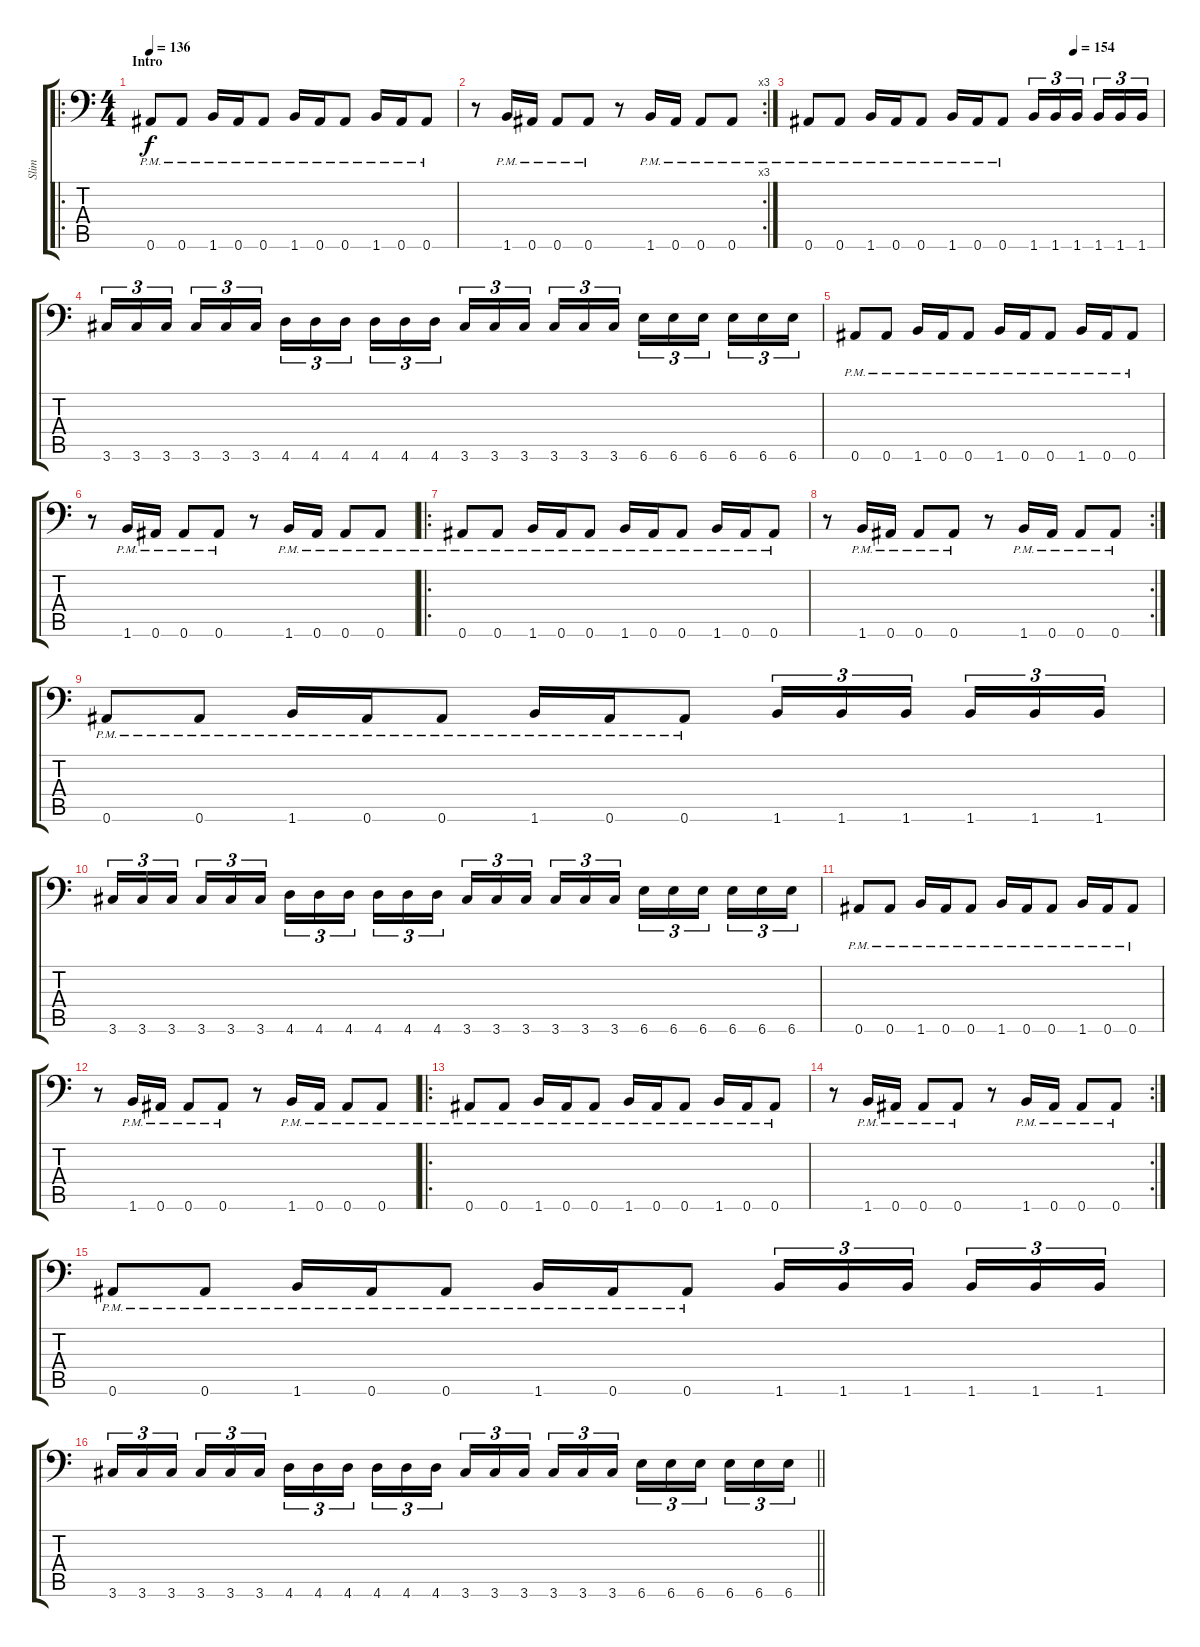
\track ("Slim" "Slim") {instrument distortionguitar}
\staff {score tabs}
\tuning (C4 G3 Eb3 Bb2 F2 Bb1) {hide}
\ro
\ts (4 4)
\section ("" "Intro")
\tempo 136
\clef f4
\ks c
0.6{pm}.8{dy f volume 6 instrument overdrivenguitar} 0.6{pm}.8 1.6{pm}.16 0.6{pm}.16 0.6{pm}.8 1.6{pm}.16 0.6{pm}.16 0.6{pm}.8 1.6{pm}.16 0.6{pm}.16 0.6{pm}.8 |
\rc 3
r.8 1.6{pm}.16 0.6{pm}.16 0.6{pm}.8 0.6{pm}.8 r.8 1.6{pm}.16 0.6{pm}.16 0.6{pm}.8 0.6{pm}.8 |
\tempo (154 0.75)
0.6{pm}.8 0.6{pm}.8 1.6{pm}.16 0.6{pm}.16 0.6{pm}.8 1.6{pm}.16 0.6{pm}.16 0.6{pm}.8 1.6.16{tu (3 2) volume 13 instrument distortionguitar} 1.6.16{tu (3 2)} 1.6.16{tu (3 2) beam splitsecondary} 1.6.16{tu (3 2)} 1.6.16{tu (3 2)} 1.6.16{tu (3 2)} |
3.6.16{tu (3 2)} 3.6.16{tu (3 2)} 3.6.16{tu (3 2) beam splitsecondary} 3.6.16{tu (3 2)} 3.6.16{tu (3 2)} 3.6.16{tu (3 2)} 4.6.16{tu (3 2)} 4.6.16{tu (3 2)} 4.6.16{tu (3 2) beam splitsecondary} 4.6.16{tu (3 2)} 4.6.16{tu (3 2)} 4.6.16{tu (3 2)} 3.6.16{tu (3 2)} 3.6.16{tu (3 2)} 3.6.16{tu (3 2) beam splitsecondary} 3.6.16{tu (3 2)} 3.6.16{tu (3 2)} 3.6.16{tu (3 2)} 6.6.16{tu (3 2)} 6.6.16{tu (3 2)} 6.6.16{tu (3 2) beam splitsecondary} 6.6.16{tu (3 2)} 6.6.16{tu (3 2)} 6.6.16{tu (3 2)} |
0.6{pm}.8 0.6{pm}.8 1.6{pm}.16 0.6{pm}.16 0.6{pm}.8 1.6{pm}.16 0.6{pm}.16 0.6{pm}.8 1.6{pm}.16 0.6{pm}.16 0.6{pm}.8 |
r.8 1.6{pm}.16 0.6{pm}.16 0.6{pm}.8 0.6{pm}.8 r.8 1.6{pm}.16 0.6{pm}.16 0.6{pm}.8 0.6{pm}.8 |
\ro
0.6{pm}.8 0.6{pm}.8 1.6{pm}.16 0.6{pm}.16 0.6{pm}.8 1.6{pm}.16 0.6{pm}.16 0.6{pm}.8 1.6{pm}.16 0.6{pm}.16 0.6{pm}.8 |
\rc 2
r.8 1.6{pm}.16 0.6{pm}.16 0.6{pm}.8 0.6{pm}.8 r.8 1.6{pm}.16 0.6{pm}.16 0.6{pm}.8 0.6{pm}.8 |
0.6{pm}.8 0.6{pm}.8 1.6{pm}.16 0.6{pm}.16 0.6{pm}.8 1.6{pm}.16 0.6{pm}.16 0.6{pm}.8 1.6.16{tu (3 2)} 1.6.16{tu (3 2)} 1.6.16{tu (3 2) beam splitsecondary} 1.6.16{tu (3 2)} 1.6.16{tu (3 2)} 1.6.16{tu (3 2)} |
3.6.16{tu (3 2)} 3.6.16{tu (3 2)} 3.6.16{tu (3 2) beam splitsecondary} 3.6.16{tu (3 2)} 3.6.16{tu (3 2)} 3.6.16{tu (3 2)} 4.6.16{tu (3 2)} 4.6.16{tu (3 2)} 4.6.16{tu (3 2) beam splitsecondary} 4.6.16{tu (3 2)} 4.6.16{tu (3 2)} 4.6.16{tu (3 2)} 3.6.16{tu (3 2)} 3.6.16{tu (3 2)} 3.6.16{tu (3 2) beam splitsecondary} 3.6.16{tu (3 2)} 3.6.16{tu (3 2)} 3.6.16{tu (3 2)} 6.6.16{tu (3 2)} 6.6.16{tu (3 2)} 6.6.16{tu (3 2) beam splitsecondary} 6.6.16{tu (3 2)} 6.6.16{tu (3 2)} 6.6.16{tu (3 2)} |
0.6{pm}.8 0.6{pm}.8 1.6{pm}.16 0.6{pm}.16 0.6{pm}.8 1.6{pm}.16 0.6{pm}.16 0.6{pm}.8 1.6{pm}.16 0.6{pm}.16 0.6{pm}.8 |
r.8 1.6{pm}.16 0.6{pm}.16 0.6{pm}.8 0.6{pm}.8 r.8 1.6{pm}.16 0.6{pm}.16 0.6{pm}.8 0.6{pm}.8 |
\ro
0.6{pm}.8 0.6{pm}.8 1.6{pm}.16 0.6{pm}.16 0.6{pm}.8 1.6{pm}.16 0.6{pm}.16 0.6{pm}.8 1.6{pm}.16 0.6{pm}.16 0.6{pm}.8 |
\rc 2
r.8 1.6{pm}.16 0.6{pm}.16 0.6{pm}.8 0.6{pm}.8 r.8 1.6{pm}.16 0.6{pm}.16 0.6{pm}.8 0.6{pm}.8 |
0.6{pm}.8 0.6{pm}.8 1.6{pm}.16 0.6{pm}.16 0.6{pm}.8 1.6{pm}.16 0.6{pm}.16 0.6{pm}.8 1.6.16{tu (3 2)} 1.6.16{tu (3 2)} 1.6.16{tu (3 2) beam splitsecondary} 1.6.16{tu (3 2)} 1.6.16{tu (3 2)} 1.6.16{tu (3 2)} |
\barLineRight lightlight
3.6.16{tu (3 2)} 3.6.16{tu (3 2)} 3.6.16{tu (3 2) beam splitsecondary} 3.6.16{tu (3 2)} 3.6.16{tu (3 2)} 3.6.16{tu (3 2)} 4.6.16{tu (3 2)} 4.6.16{tu (3 2)} 4.6.16{tu (3 2) beam splitsecondary} 4.6.16{tu (3 2)} 4.6.16{tu (3 2)} 4.6.16{tu (3 2)} 3.6.16{tu (3 2)} 3.6.16{tu (3 2)} 3.6.16{tu (3 2) beam splitsecondary} 3.6.16{tu (3 2)} 3.6.16{tu (3 2)} 3.6.16{tu (3 2)} 6.6.16{tu (3 2)} 6.6.16{tu (3 2)} 6.6.16{tu (3 2) beam splitsecondary} 6.6.16{tu (3 2)} 6.6.16{tu (3 2)} 6.6.16{tu (3 2)}
